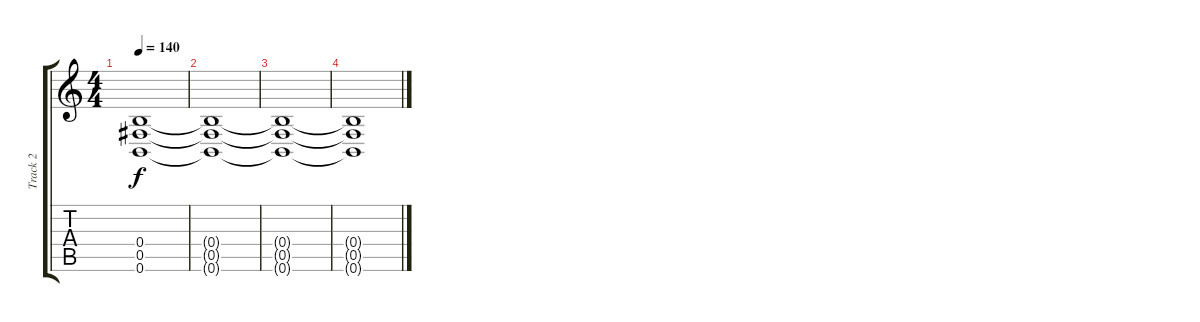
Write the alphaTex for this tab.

\track ("Track 2" "Track 2") {instrument distortionguitar}
\staff {score tabs}
\tuning (Db4 Ab3 E3 B2 Gb2 B1) {hide}
\ts (4 4)
\tempo 140
\clef g2
\ks c
(0.4 0.5 0.6).1{dy f} |
(0.4{t} 0.5{t} 0.6{t}).1 |
(0.4{t} 0.5{t} 0.6{t}).1 |
(0.4{t} 0.5{t} 0.6{t}).1
